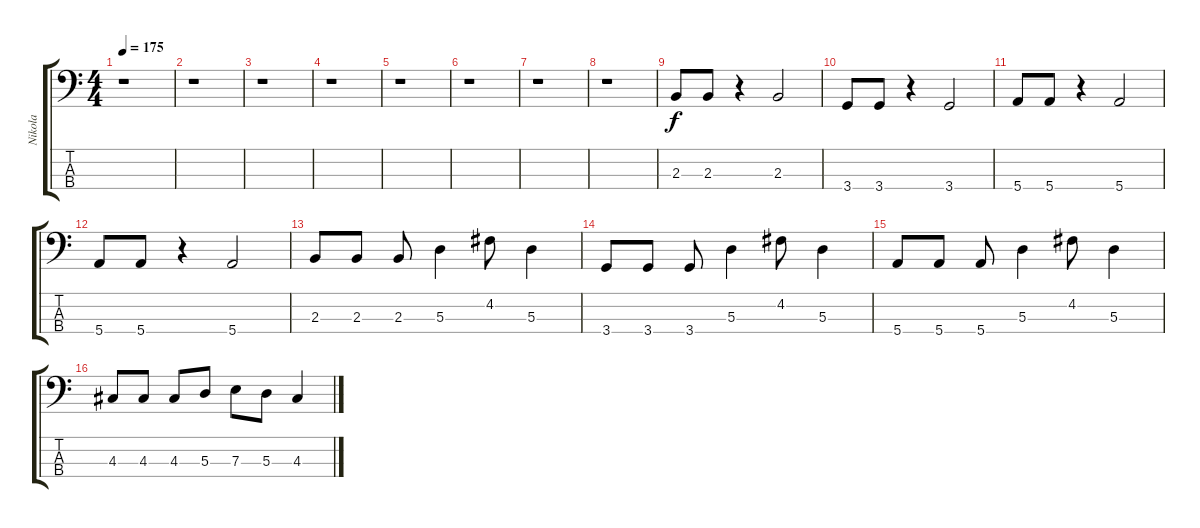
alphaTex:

\track ("Nikola" "Nikola") {instrument electricbasspick}
\staff {score tabs}
\tuning (G2 D2 A1 E1) {hide}
\ts (4 4)
\tempo 175
\clef f4
\ks c
r.1{dy f instrument electricbasspick} |
r.1 |
r.1 |
r.1 |
r.1 |
r.1 |
r.1 |
r.1 |
2.3.8 2.3.8 r.4 2.3.2 |
3.4.8 3.4.8 r.4 3.4.2 |
5.4.8 5.4.8 r.4 5.4.2 |
5.4.8 5.4.8 r.4 5.4.2 |
2.3.8 2.3.8 2.3.8 5.3.4 4.2.8 5.3.4 |
3.4.8 3.4.8 3.4.8 5.3.4 4.2.8 5.3.4 |
5.4.8 5.4.8 5.4.8 5.3.4 4.2.8 5.3.4 |
4.3.8 4.3.8 4.3.8 5.3.8 7.3.8 5.3.8 4.3.4
